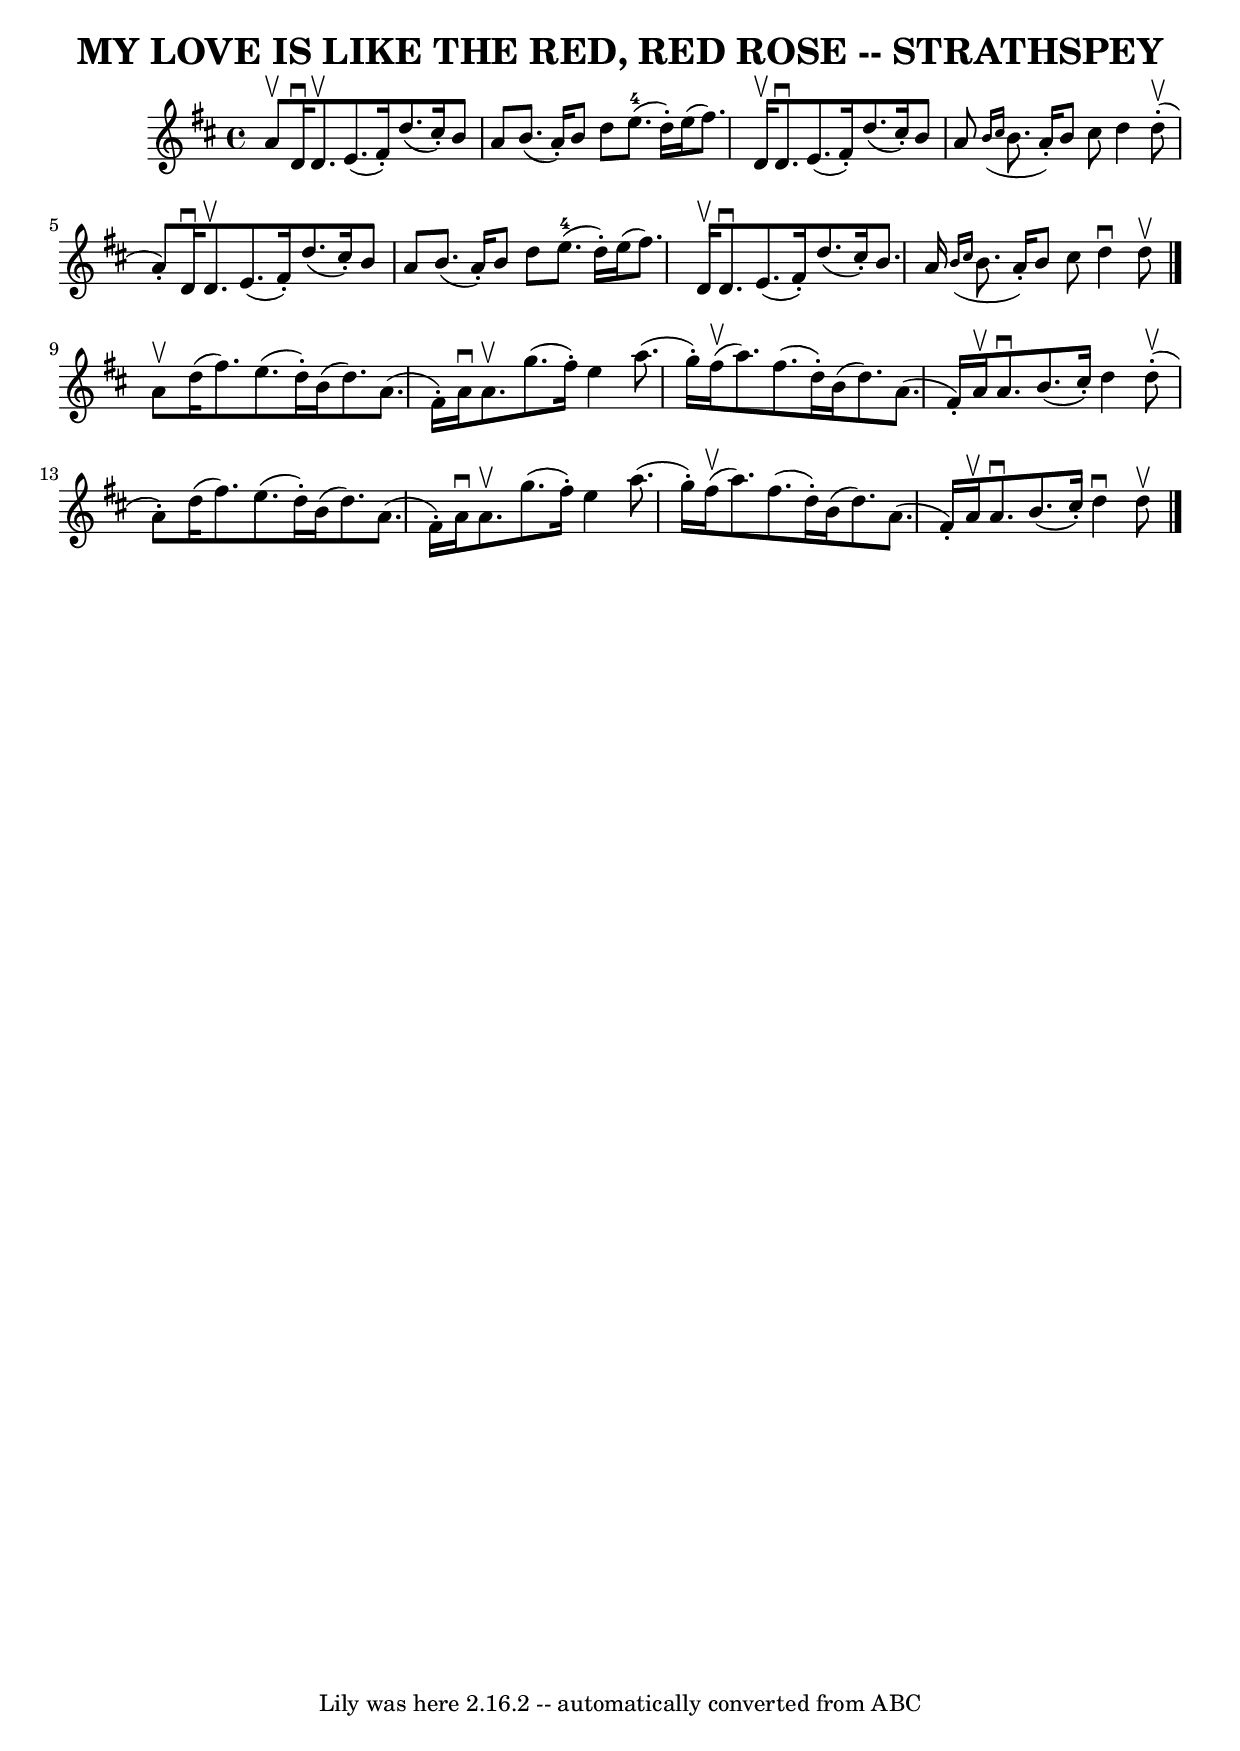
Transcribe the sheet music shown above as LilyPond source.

\version "2.7.40"
\include "Mammoth.ily"
\header {
	%% book = "Ryan's Mammoth Collection of Fiddle Tunes"
	crossRefNumber = "1"
	footnotes = ""
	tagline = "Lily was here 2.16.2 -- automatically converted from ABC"
	title = "MY LOVE IS LIKE THE RED, RED ROSE -- STRATHSPEY"
}
voicedefault =  {


 \override Staff.TimeSignature #'style = #'C
 \time 4/4 
\key d \major a'8^\upbow       |
 d'16^\downbow d'8. 
^\upbow e'8. (fis'16 -.) d''8. (cis''16 -.) b'8 a'8    
|
 b'8. (a'16 -.) b'8 d''8 e''8.-4(d''16 -.)   
e''16 (fis''8.)       |
 d'16^\upbow d'8.^\downbow e'8. (
fis'16 -.) d''8. (cis''16 -.) b'8 a'8    |
   \grace {    
b'16 (cis''16  } b'8. a'16 -.) b'8 cis''8 d''4 d''8 
(^\upbow-. a'8 -.)   |
     |
 d'16^\downbow d'8.^\upbow  
 e'8. (fis'16 -.) d''8. (cis''16 -.) b'8 a'8    |
   
b'8. (a'16 -.) b'8 d''8 e''8.-4(d''16 -.) e''16 (
fis''8.)       |
 d'16^\upbow d'8.^\downbow e'8. (fis'16 -. 
-) d''8. (cis''16 -.) b'8. a'16    |
   \grace { b'16 (
cis''16  } b'8. a'16 -.) b'8 cis''8 d''4^\downbow d''8 
^\upbow   \bar "|." a'8^\upbow       |
 d''16 (fis''8.)   
e''8. (d''16 -.) b'16 (d''8.) a'8. (fis'16 -.)   |
   
a'16^\downbow a'8.^\upbow g''8. (fis''16 -.) e''4 a''8. (
g''16 -.)       |
 fis''16 (^\upbow a''8.) fis''8. (d''16 
-.) b'16 (d''8.) a'8. (fis'16 -.)   |
 a'16^\upbow   
a'8.^\downbow b'8. (cis''16 -.) d''4 d''8 (^\upbow-. a'8 -.) 
  |
     |
 d''16 (fis''8.) e''8. (d''16 -.) b'16 
(d''8.) a'8. (fis'16 -.)   |
 a'16^\downbow a'8. 
^\upbow g''8. (fis''16 -.) e''4 a''8. (g''16 -.)       
|
 fis''16 (^\upbow a''8.) fis''8. (d''16 -.) b'16 (
d''8.) a'8. (fis'16 -.)   |
 a'16^\upbow a'8.^\downbow   
b'8. (cis''16 -.) d''4^\downbow d''8^\upbow   \bar "|."   
}

\score{
    <<

	\context Staff="default"
	{
	    \voicedefault 
	}

    >>
	\layout {
	}
	\midi {}
}
